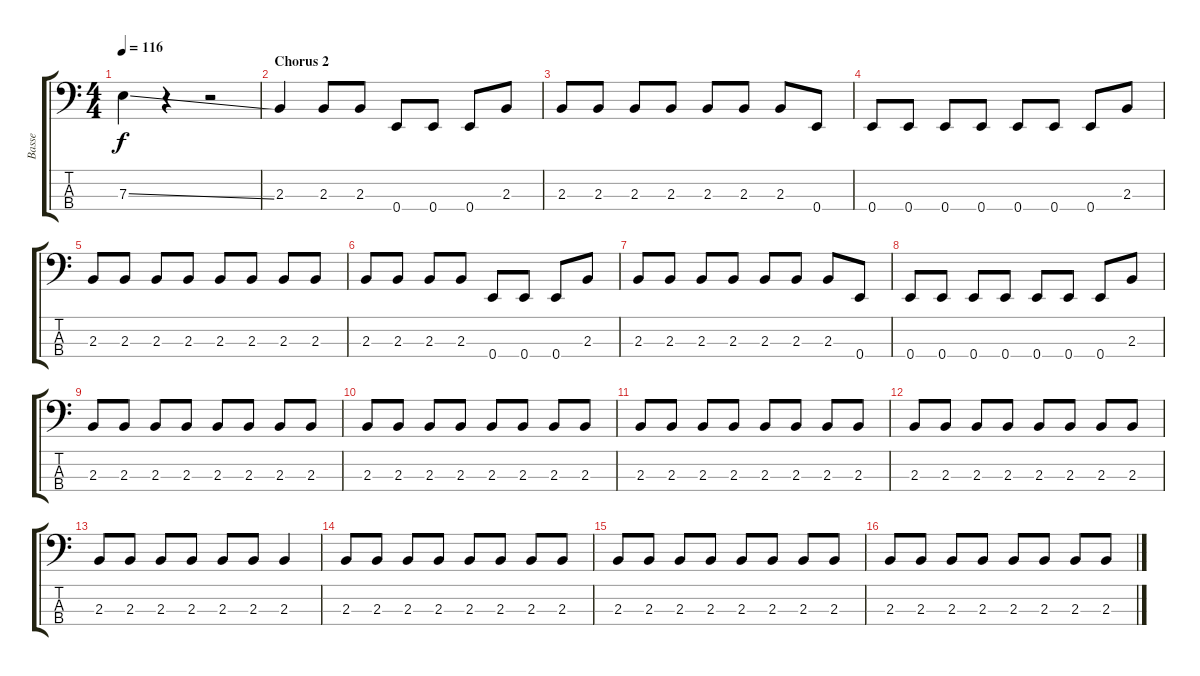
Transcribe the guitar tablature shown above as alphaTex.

\track ("Basse" "Basse") {instrument electricbassfinger}
\staff {score tabs}
\tuning (G2 D2 A1 E1) {hide}
\ts (4 4)
\tempo 116
\clef f4
\ks c
7.3{ss}.4{dy f} r.4 r.2 |
\section ("" "Chorus 2")
2.3.4 2.3.8 2.3.8 0.4.8 0.4.8 0.4.8 2.3.8 |
2.3.8 2.3.8 2.3.8 2.3.8 2.3.8 2.3.8 2.3.8 0.4.8 |
0.4.8 0.4.8 0.4.8 0.4.8 0.4.8 0.4.8 0.4.8 2.3.8 |
2.3.8 2.3.8 2.3.8 2.3.8 2.3.8 2.3.8 2.3.8 2.3.8 |
2.3.8 2.3.8 2.3.8 2.3.8 0.4.8 0.4.8 0.4.8 2.3.8 |
2.3.8 2.3.8 2.3.8 2.3.8 2.3.8 2.3.8 2.3.8 0.4.8 |
0.4.8 0.4.8 0.4.8 0.4.8 0.4.8 0.4.8 0.4.8 2.3.8 |
2.3.8 2.3.8 2.3.8 2.3.8 2.3.8 2.3.8 2.3.8 2.3.8 |
2.3.8 2.3.8 2.3.8 2.3.8 2.3.8 2.3.8 2.3.8 2.3.8 |
2.3.8 2.3.8 2.3.8 2.3.8 2.3.8 2.3.8 2.3.8 2.3.8 |
2.3.8 2.3.8 2.3.8 2.3.8 2.3.8 2.3.8 2.3.8 2.3.8 |
2.3.8 2.3.8 2.3.8 2.3.8 2.3.8 2.3.8 2.3.4 |
2.3.8 2.3.8 2.3.8 2.3.8 2.3.8 2.3.8 2.3.8 2.3.8 |
2.3.8 2.3.8 2.3.8 2.3.8 2.3.8 2.3.8 2.3.8 2.3.8 |
2.3.8 2.3.8 2.3.8 2.3.8 2.3.8 2.3.8 2.3.8 2.3.8
